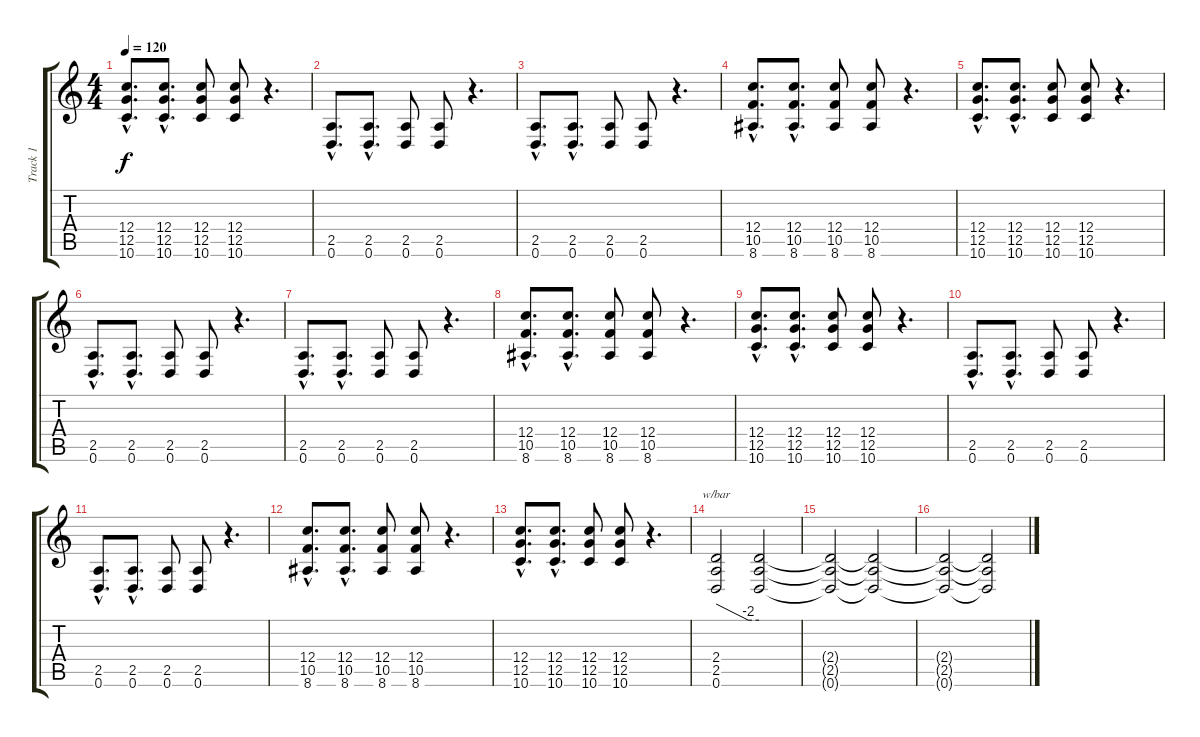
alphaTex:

\track ("Track 1" "Track 1") {instrument overdrivenguitar}
\staff {score tabs}
\tuning (D4 A3 F3 C3 G2 D2) {hide}
\ts (4 4)
\tempo 120
\clef g2
\ks c
(12.4{hac} 12.5{hac} 10.6{hac}).8{d dy f} (12.4{hac} 12.5{hac} 10.6{hac}).8{d} (12.4 12.5 10.6).8 (12.4 12.5 10.6).8 r.4{d} |
(2.5{hac} 0.6{hac}).8{d} (2.5{hac} 0.6{hac}).8{d} (2.5 0.6).8 (2.5 0.6).8 r.4{d} |
(2.5{hac} 0.6{hac}).8{d} (2.5{hac} 0.6{hac}).8{d} (2.5 0.6).8 (2.5 0.6).8 r.4{d} |
(12.4{hac} 10.5{hac} 8.6{hac}).8{d} (12.4{hac} 10.5{hac} 8.6{hac}).8{d} (12.4 10.5 8.6).8 (12.4 10.5 8.6).8 r.4{d} |
(12.4{hac} 12.5{hac} 10.6{hac}).8{d} (12.4{hac} 12.5{hac} 10.6{hac}).8{d} (12.4 12.5 10.6).8 (12.4 12.5 10.6).8 r.4{d} |
(2.5{hac} 0.6{hac}).8{d} (2.5{hac} 0.6{hac}).8{d} (2.5 0.6).8 (2.5 0.6).8 r.4{d} |
(2.5{hac} 0.6{hac}).8{d} (2.5{hac} 0.6{hac}).8{d} (2.5 0.6).8 (2.5 0.6).8 r.4{d} |
(12.4{hac} 10.5{hac} 8.6{hac}).8{d} (12.4{hac} 10.5{hac} 8.6{hac}).8{d} (12.4 10.5 8.6).8 (12.4 10.5 8.6).8 r.4{d} |
(12.4{hac} 12.5{hac} 10.6{hac}).8{d} (12.4{hac} 12.5{hac} 10.6{hac}).8{d} (12.4 12.5 10.6).8 (12.4 12.5 10.6).8 r.4{d} |
(2.5{hac} 0.6{hac}).8{d} (2.5{hac} 0.6{hac}).8{d} (2.5 0.6).8 (2.5 0.6).8 r.4{d} |
(2.5{hac} 0.6{hac}).8{d} (2.5{hac} 0.6{hac}).8{d} (2.5 0.6).8 (2.5 0.6).8 r.4{d} |
(12.4{hac} 10.5{hac} 8.6{hac}).8{d} (12.4{hac} 10.5{hac} 8.6{hac}).8{d} (12.4 10.5 8.6).8 (12.4 10.5 8.6).8 r.4{d} |
(12.4{hac} 12.5{hac} 10.6{hac}).8{d} (12.4{hac} 12.5{hac} 10.6{hac}).8{d} (12.4 12.5 10.6).8 (12.4 12.5 10.6).8 r.4{d} |
(2.4 2.5 0.6).2{tbe (custom default 0 0 45 -8 60 -8)} (2.4{t} 2.5{t} 0.6{t}).2 |
(2.4{t} 2.5{t} 0.6{t}).2 (2.4{t} 2.5{t} 0.6{t}).2 |
(2.4{t} 2.5{t} 0.6{t}).2{volume 4} (2.4{t} 2.5{t} 0.6{t}).2
